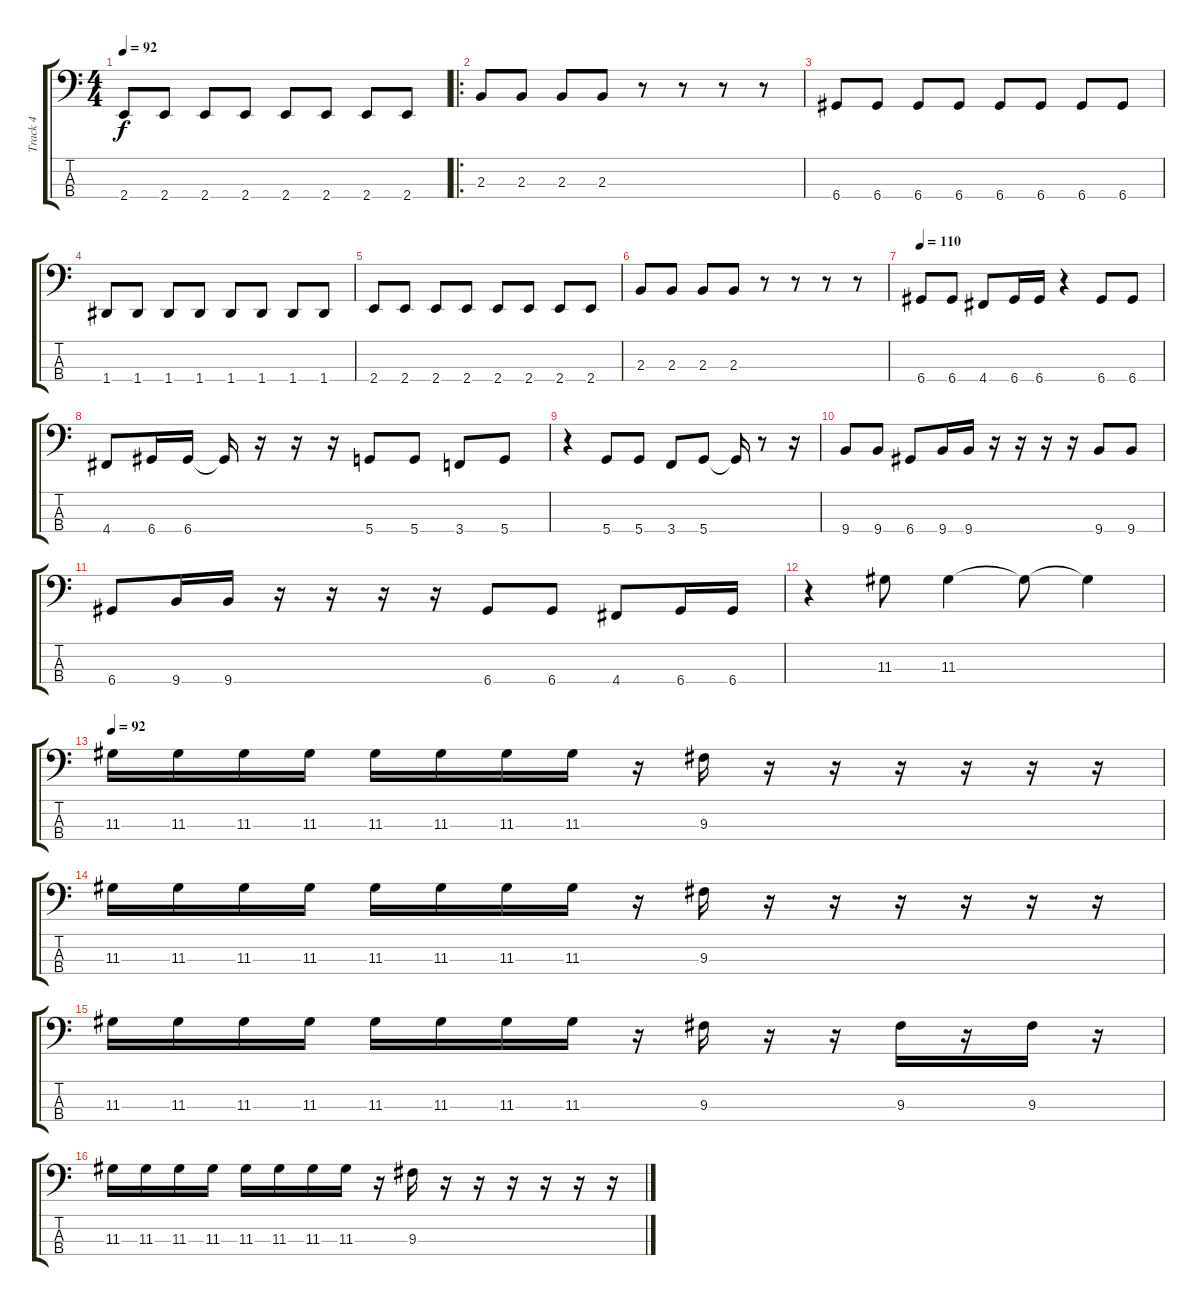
\track ("Track 4" "Track 4") {instrument electricbassfinger}
\staff {score tabs}
\tuning (G2 D2 A1 D1) {hide}
\ts (4 4)
\tempo 92
\clef f4
\ks c
2.4.8{dy f} 2.4.8 2.4.8 2.4.8 2.4.8 2.4.8 2.4.8 2.4.8 |
\ro
2.3.8 2.3.8 2.3.8 2.3.8 r.8 r.8 r.8 r.8 |
6.4.8 6.4.8 6.4.8 6.4.8 6.4.8 6.4.8 6.4.8 6.4.8 |
1.4.8 1.4.8 1.4.8 1.4.8 1.4.8 1.4.8 1.4.8 1.4.8 |
2.4.8 2.4.8 2.4.8 2.4.8 2.4.8 2.4.8 2.4.8 2.4.8 |
2.3.8 2.3.8 2.3.8 2.3.8 r.8 r.8 r.8 r.8 |
\tempo 110
6.4.8 6.4.8 4.4.8 6.4.16 6.4.16 r.4 6.4.8 6.4.8 |
4.4.8 6.4.16 6.4.16 6.4{t}.16 r.16 r.16 r.16 5.4.8 5.4.8 3.4.8 5.4.8 |
r.4 5.4.8 5.4.8 3.4.8 5.4.8 5.4{t}.16 r.8 r.16 |
9.4.8 9.4.8 6.4.8 9.4.16 9.4.16 r.16 r.16 r.16 r.16 9.4.8 9.4.8 |
6.4.8 9.4.16 9.4.16 r.16 r.16 r.16 r.16 6.4.8 6.4.8 4.4.8 6.4.16 6.4.16 |
r.4 11.3.8 11.3.4 11.3{t}.8 11.3{t}.4 |
\tempo 92
11.3.16 11.3.16 11.3.16 11.3.16 11.3.16 11.3.16 11.3.16 11.3.16 r.16 9.3.16 r.16 r.16 r.16 r.16 r.16 r.16 |
11.3.16 11.3.16 11.3.16 11.3.16 11.3.16 11.3.16 11.3.16 11.3.16 r.16 9.3.16 r.16 r.16 r.16 r.16 r.16 r.16 |
11.3.16 11.3.16 11.3.16 11.3.16 11.3.16 11.3.16 11.3.16 11.3.16 r.16 9.3.16 r.16 r.16 9.3.16 r.16 9.3.16 r.16 |
11.3.16 11.3.16 11.3.16 11.3.16 11.3.16 11.3.16 11.3.16 11.3.16 r.16 9.3.16 r.16 r.16 r.16 r.16 r.16 r.16
